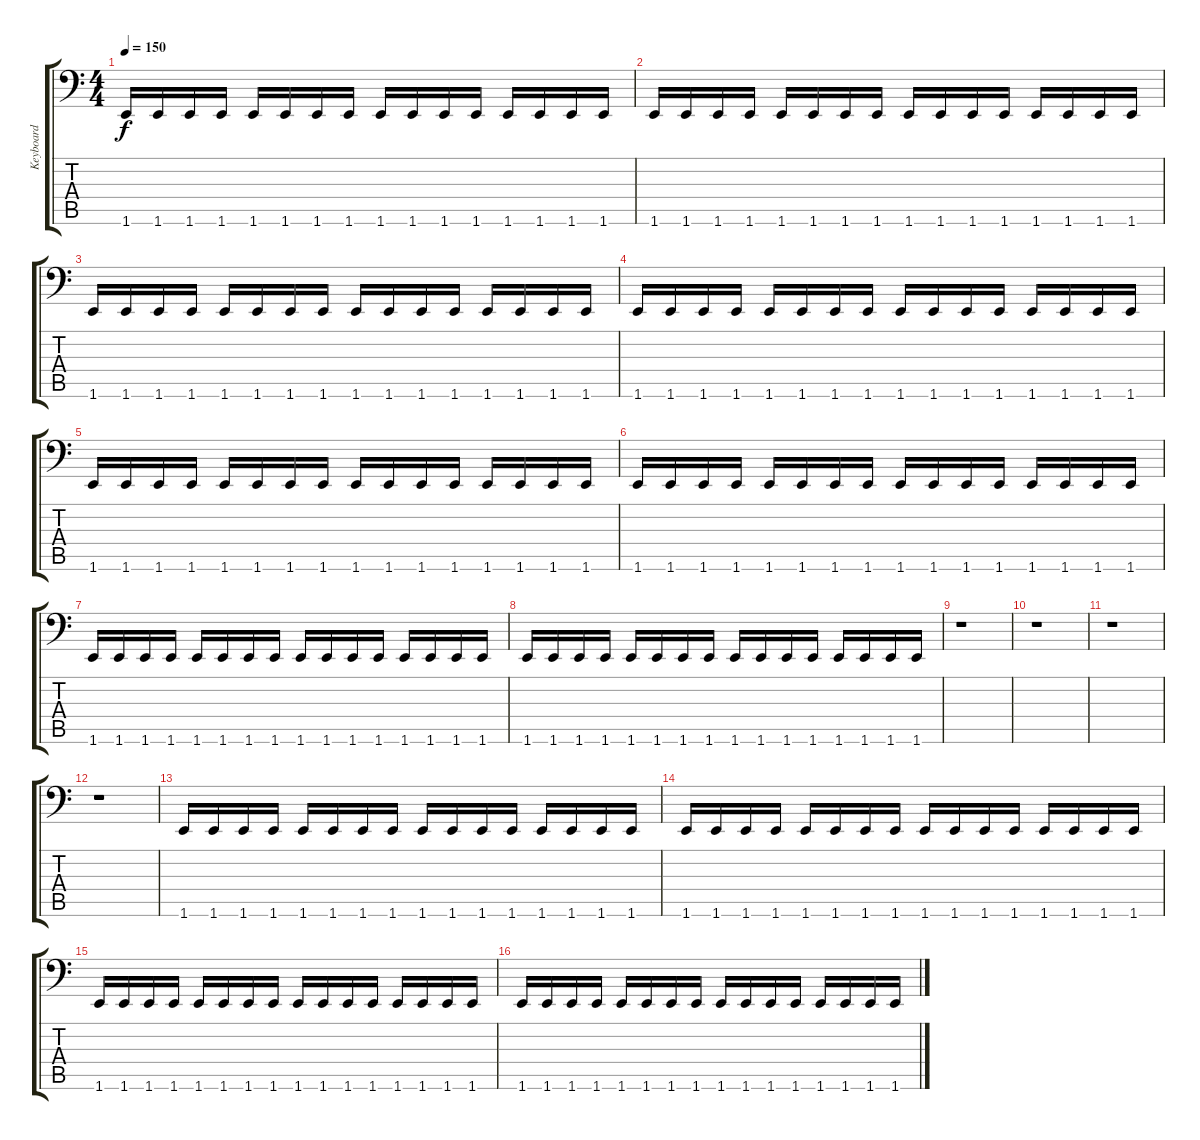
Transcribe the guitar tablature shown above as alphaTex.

\track ("Keyboard" "Keyboard") {instrument acousticbass}
\staff {score tabs}
\tuning (E4 B3 Gb2 Db2 Ab1 Eb1) {hide}
\ts (4 4)
\tempo 150
\clef f4
\ks c
1.6.16{dy f} 1.6.16 1.6.16 1.6.16 1.6.16 1.6.16 1.6.16 1.6.16 1.6.16 1.6.16 1.6.16 1.6.16 1.6.16 1.6.16 1.6.16 1.6.16 |
1.6.16 1.6.16 1.6.16 1.6.16 1.6.16 1.6.16 1.6.16 1.6.16 1.6.16 1.6.16 1.6.16 1.6.16 1.6.16 1.6.16 1.6.16 1.6.16 |
1.6.16 1.6.16 1.6.16 1.6.16 1.6.16 1.6.16 1.6.16 1.6.16 1.6.16 1.6.16 1.6.16 1.6.16 1.6.16 1.6.16 1.6.16 1.6.16 |
1.6.16 1.6.16 1.6.16 1.6.16 1.6.16 1.6.16 1.6.16 1.6.16 1.6.16 1.6.16 1.6.16 1.6.16 1.6.16 1.6.16 1.6.16 1.6.16 |
1.6.16 1.6.16 1.6.16 1.6.16 1.6.16 1.6.16 1.6.16 1.6.16 1.6.16 1.6.16 1.6.16 1.6.16 1.6.16 1.6.16 1.6.16 1.6.16 |
1.6.16 1.6.16 1.6.16 1.6.16 1.6.16 1.6.16 1.6.16 1.6.16 1.6.16 1.6.16 1.6.16 1.6.16 1.6.16 1.6.16 1.6.16 1.6.16 |
1.6.16 1.6.16 1.6.16 1.6.16 1.6.16 1.6.16 1.6.16 1.6.16 1.6.16 1.6.16 1.6.16 1.6.16 1.6.16 1.6.16 1.6.16 1.6.16 |
1.6.16 1.6.16 1.6.16 1.6.16 1.6.16 1.6.16 1.6.16 1.6.16 1.6.16 1.6.16 1.6.16 1.6.16 1.6.16 1.6.16 1.6.16 1.6.16 |
r.1 |
r.1 |
r.1 |
r.1 |
1.6.16 1.6.16 1.6.16 1.6.16 1.6.16 1.6.16 1.6.16 1.6.16 1.6.16 1.6.16 1.6.16 1.6.16 1.6.16 1.6.16 1.6.16 1.6.16 |
1.6.16 1.6.16 1.6.16 1.6.16 1.6.16 1.6.16 1.6.16 1.6.16 1.6.16 1.6.16 1.6.16 1.6.16 1.6.16 1.6.16 1.6.16 1.6.16 |
1.6.16 1.6.16 1.6.16 1.6.16 1.6.16 1.6.16 1.6.16 1.6.16 1.6.16 1.6.16 1.6.16 1.6.16 1.6.16 1.6.16 1.6.16 1.6.16 |
1.6.16 1.6.16 1.6.16 1.6.16 1.6.16 1.6.16 1.6.16 1.6.16 1.6.16 1.6.16 1.6.16 1.6.16 1.6.16 1.6.16 1.6.16 1.6.16
